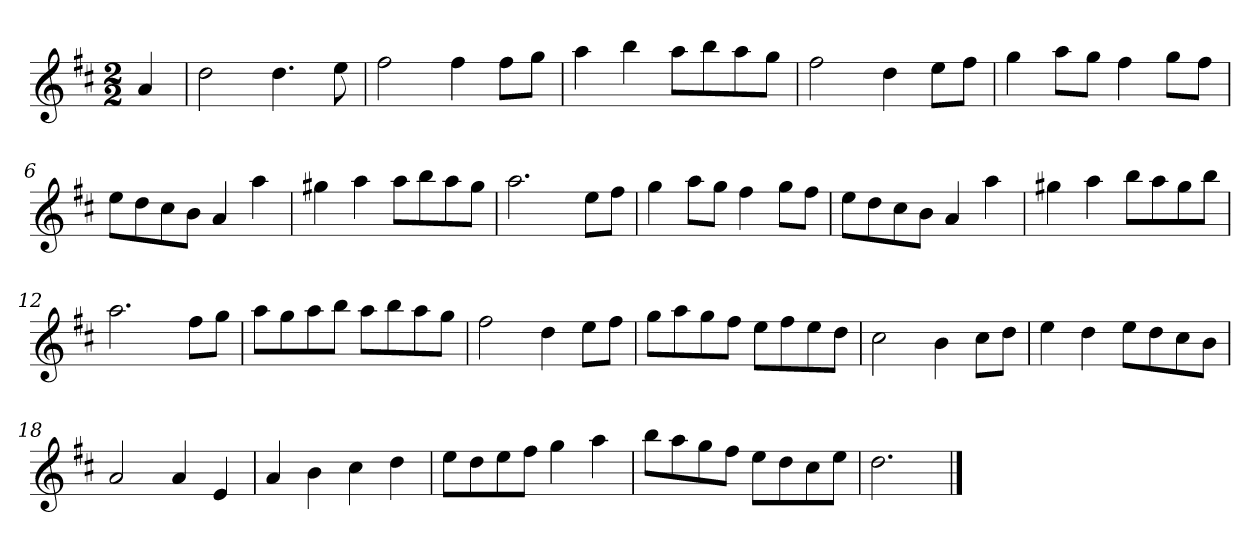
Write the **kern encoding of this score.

**kern
*part1
*staff1
*k[f#c#]
*M2/2
*MM120
=
4a
=1
2dd
4.dd
8ee
=2
2ff#
4ff#
8ff#L
8ggJ
=3
4aa
4bb
8aaL
8bb
8aa
8ggJ
=4
2ff#
4dd
8eeL
8ff#J
=5
4gg
8aaL
8ggJ
4ff#
8ggL
8ff#J
=6
8eeL
8dd
8cc#
8bJ
4a
4aa
=7
4gg#X
4aa
8aaL
8bb
8aa
8gg#J
=8
2.aa
8eeL
8ff#J
=9
4gg
8aaL
8ggJ
4ff#
8ggL
8ff#J
=10
8eeL
8dd
8cc#
8bJ
4a
4aa
=11
4gg#X
4aa
8bbL
8aa
8gg#
8bbJ
=12
2.aa
8ff#L
8ggJ
=13
8aaL
8gg
8aa
8bbJ
8aaL
8bb
8aa
8ggJ
=14
2ff#
4dd
8eeL
8ff#J
=15
8ggL
8aa
8gg
8ff#J
8eeL
8ff#
8ee
8ddJ
=16
2cc#
4b
8cc#L
8ddJ
=17
4ee
4dd
8eeL
8dd
8cc#
8bJ
=18
2a
4a
4e
=19
4a
4b
4cc#
4dd
=20
8eeL
8dd
8ee
8ff#J
4gg
4aa
=21
8bbL
8aa
8gg
8ff#J
8eeL
8dd
8cc#
8eeJ
=22
2.dd
==
*-
